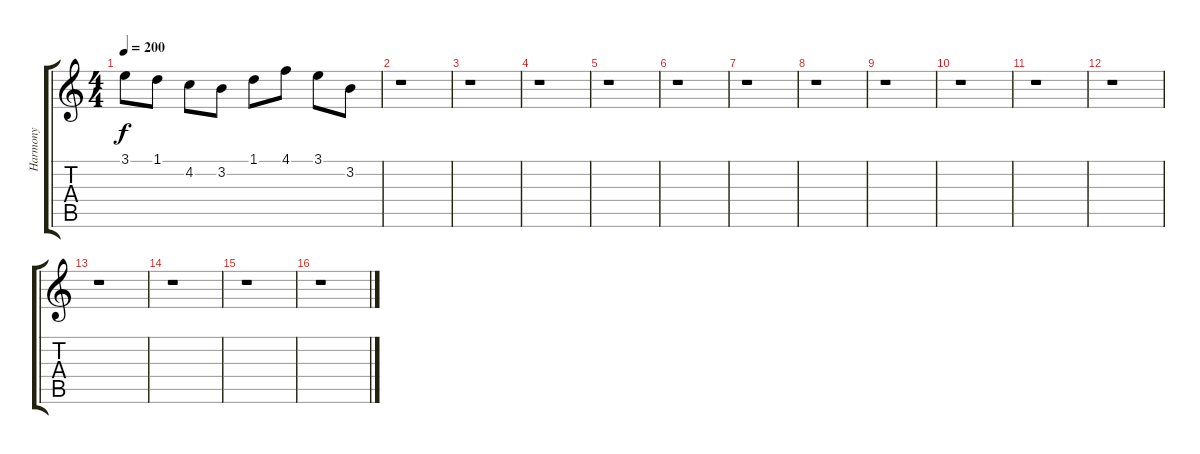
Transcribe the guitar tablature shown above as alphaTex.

\track ("Harmony" "Harmony") {instrument distortionguitar}
\staff {score tabs}
\tuning (Db4 Ab3 E3 B2 Gb2 B1) {hide}
\ts (4 4)
\tempo 200
\clef g2
\ks c
3.1.8{dy f} 1.1.8 4.2.8 3.2.8 1.1.8 4.1.8 3.1.8 3.2.8 |
r.1 |
r.1 |
r.1 |
r.1 |
r.1 |
r.1 |
r.1 |
r.1 |
r.1 |
r.1 |
r.1 |
r.1 |
r.1 |
r.1 |
r.1
